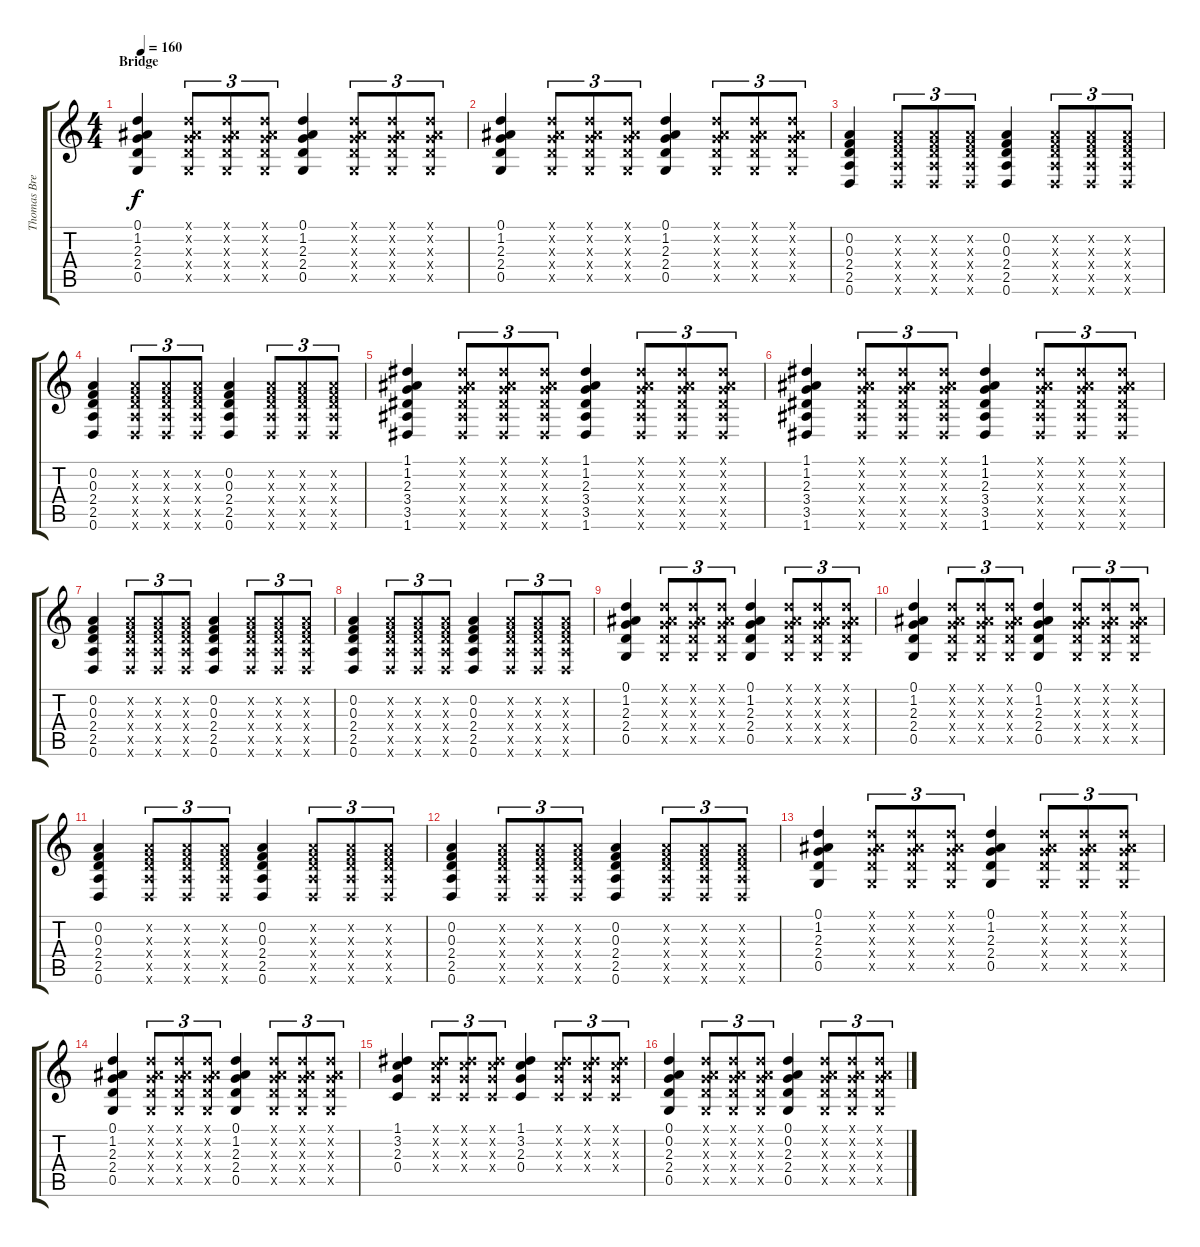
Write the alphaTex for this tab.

\track ("Thomas Bredahl Acoustic" "Thomas Bre") {instrument acousticguitarsteel}
\staff {score tabs}
\tuning (D4 A3 F3 C3 G2 D2) {hide}
\ts (4 4)
\section ("" "Bridge")
\tempo 160
\clef g2
\ks c
(0.1 1.2 2.3 2.4 0.5).4{dy f} (0.1{x} 1.2{x} 2.3{x} 2.4{x} 0.5{x}).8{tu (3 2)} (0.1{x} 1.2{x} 2.3{x} 2.4{x} 0.5{x}).8{tu (3 2)} (0.1{x} 1.2{x} 2.3{x} 2.4{x} 0.5{x}).8{tu (3 2)} (0.1 1.2 2.3 2.4 0.5).4 (0.1{x} 1.2{x} 2.3{x} 2.4{x} 0.5{x}).8{tu (3 2)} (0.1{x} 1.2{x} 2.3{x} 2.4{x} 0.5{x}).8{tu (3 2)} (0.1{x} 1.2{x} 2.3{x} 2.4{x} 0.5{x}).8{tu (3 2)} |
(0.1 1.2 2.3 2.4 0.5).4 (0.1{x} 1.2{x} 2.3{x} 2.4{x} 0.5{x}).8{tu (3 2)} (0.1{x} 1.2{x} 2.3{x} 2.4{x} 0.5{x}).8{tu (3 2)} (0.1{x} 1.2{x} 2.3{x} 2.4{x} 0.5{x}).8{tu (3 2)} (0.1 1.2 2.3 2.4 0.5).4 (0.1{x} 1.2{x} 2.3{x} 2.4{x} 0.5{x}).8{tu (3 2)} (0.1{x} 1.2{x} 2.3{x} 2.4{x} 0.5{x}).8{tu (3 2)} (0.1{x} 1.2{x} 2.3{x} 2.4{x} 0.5{x}).8{tu (3 2)} |
(0.2 0.3 2.4 2.5 0.6).4 (0.2{x} 0.3{x} 2.4{x} 2.5{x} 0.6{x}).8{tu (3 2)} (0.2{x} 0.3{x} 2.4{x} 2.5{x} 0.6{x}).8{tu (3 2)} (0.2{x} 0.3{x} 2.4{x} 2.5{x} 0.6{x}).8{tu (3 2)} (0.2 0.3 2.4 2.5 0.6).4 (0.2{x} 0.3{x} 2.4{x} 2.5{x} 0.6{x}).8{tu (3 2)} (0.2{x} 0.3{x} 2.4{x} 2.5{x} 0.6{x}).8{tu (3 2)} (0.2{x} 0.3{x} 2.4{x} 2.5{x} 0.6{x}).8{tu (3 2)} |
(0.2 0.3 2.4 2.5 0.6).4 (0.2{x} 0.3{x} 2.4{x} 2.5{x} 0.6{x}).8{tu (3 2)} (0.2{x} 0.3{x} 2.4{x} 2.5{x} 0.6{x}).8{tu (3 2)} (0.2{x} 0.3{x} 2.4{x} 2.5{x} 0.6{x}).8{tu (3 2)} (0.2 0.3 2.4 2.5 0.6).4 (0.2{x} 0.3{x} 2.4{x} 2.5{x} 0.6{x}).8{tu (3 2)} (0.2{x} 0.3{x} 2.4{x} 2.5{x} 0.6{x}).8{tu (3 2)} (0.2{x} 0.3{x} 2.4{x} 2.5{x} 0.6{x}).8{tu (3 2)} |
(1.1 1.2 2.3 3.4 3.5 1.6).4 (1.1{x} 1.2{x} 2.3{x} 3.4{x} 3.5{x} 1.6{x}).8{tu (3 2)} (1.1{x} 1.2{x} 2.3{x} 3.4{x} 3.5{x} 1.6{x}).8{tu (3 2)} (1.1{x} 1.2{x} 2.3{x} 3.4{x} 3.5{x} 1.6{x}).8{tu (3 2)} (1.1 1.2 2.3 3.4 3.5 1.6).4 (1.1{x} 1.2{x} 2.3{x} 3.4{x} 3.5{x} 1.6{x}).8{tu (3 2)} (1.1{x} 1.2{x} 2.3{x} 3.4{x} 3.5{x} 1.6{x}).8{tu (3 2)} (1.1{x} 1.2{x} 2.3{x} 3.4{x} 3.5{x} 1.6{x}).8{tu (3 2)} |
(1.1 1.2 2.3 3.4 3.5 1.6).4 (1.1{x} 1.2{x} 2.3{x} 3.4{x} 3.5{x} 1.6{x}).8{tu (3 2)} (1.1{x} 1.2{x} 2.3{x} 3.4{x} 3.5{x} 1.6{x}).8{tu (3 2)} (1.1{x} 1.2{x} 2.3{x} 3.4{x} 3.5{x} 1.6{x}).8{tu (3 2)} (1.1 1.2 2.3 3.4 3.5 1.6).4 (1.1{x} 1.2{x} 2.3{x} 3.4{x} 3.5{x} 1.6{x}).8{tu (3 2)} (1.1{x} 1.2{x} 2.3{x} 3.4{x} 3.5{x} 1.6{x}).8{tu (3 2)} (1.1{x} 1.2{x} 2.3{x} 3.4{x} 3.5{x} 1.6{x}).8{tu (3 2)} |
(0.2 0.3 2.4 2.5 0.6).4 (0.2{x} 0.3{x} 2.4{x} 2.5{x} 0.6{x}).8{tu (3 2)} (0.2{x} 0.3{x} 2.4{x} 2.5{x} 0.6{x}).8{tu (3 2)} (0.2{x} 0.3{x} 2.4{x} 2.5{x} 0.6{x}).8{tu (3 2)} (0.2 0.3 2.4 2.5 0.6).4 (0.2{x} 0.3{x} 2.4{x} 2.5{x} 0.6{x}).8{tu (3 2)} (0.2{x} 0.3{x} 2.4{x} 2.5{x} 0.6{x}).8{tu (3 2)} (0.2{x} 0.3{x} 2.4{x} 2.5{x} 0.6{x}).8{tu (3 2)} |
(0.2 0.3 2.4 2.5 0.6).4 (0.2{x} 0.3{x} 2.4{x} 2.5{x} 0.6{x}).8{tu (3 2)} (0.2{x} 0.3{x} 2.4{x} 2.5{x} 0.6{x}).8{tu (3 2)} (0.2{x} 0.3{x} 2.4{x} 2.5{x} 0.6{x}).8{tu (3 2)} (0.2 0.3 2.4 2.5 0.6).4 (0.2{x} 0.3{x} 2.4{x} 2.5{x} 0.6{x}).8{tu (3 2)} (0.2{x} 0.3{x} 2.4{x} 2.5{x} 0.6{x}).8{tu (3 2)} (0.2{x} 0.3{x} 2.4{x} 2.5{x} 0.6{x}).8{tu (3 2)} |
(0.1 1.2 2.3 2.4 0.5).4 (0.1{x} 1.2{x} 2.3{x} 2.4{x} 0.5{x}).8{tu (3 2)} (0.1{x} 1.2{x} 2.3{x} 2.4{x} 0.5{x}).8{tu (3 2)} (0.1{x} 1.2{x} 2.3{x} 2.4{x} 0.5{x}).8{tu (3 2)} (0.1 1.2 2.3 2.4 0.5).4 (0.1{x} 1.2{x} 2.3{x} 2.4{x} 0.5{x}).8{tu (3 2)} (0.1{x} 1.2{x} 2.3{x} 2.4{x} 0.5{x}).8{tu (3 2)} (0.1{x} 1.2{x} 2.3{x} 2.4{x} 0.5{x}).8{tu (3 2)} |
(0.1 1.2 2.3 2.4 0.5).4 (0.1{x} 1.2{x} 2.3{x} 2.4{x} 0.5{x}).8{tu (3 2)} (0.1{x} 1.2{x} 2.3{x} 2.4{x} 0.5{x}).8{tu (3 2)} (0.1{x} 1.2{x} 2.3{x} 2.4{x} 0.5{x}).8{tu (3 2)} (0.1 1.2 2.3 2.4 0.5).4 (0.1{x} 1.2{x} 2.3{x} 2.4{x} 0.5{x}).8{tu (3 2)} (0.1{x} 1.2{x} 2.3{x} 2.4{x} 0.5{x}).8{tu (3 2)} (0.1{x} 1.2{x} 2.3{x} 2.4{x} 0.5{x}).8{tu (3 2)} |
(0.2 0.3 2.4 2.5 0.6).4 (0.2{x} 0.3{x} 2.4{x} 2.5{x} 0.6{x}).8{tu (3 2)} (0.2{x} 0.3{x} 2.4{x} 2.5{x} 0.6{x}).8{tu (3 2)} (0.2{x} 0.3{x} 2.4{x} 2.5{x} 0.6{x}).8{tu (3 2)} (0.2 0.3 2.4 2.5 0.6).4 (0.2{x} 0.3{x} 2.4{x} 2.5{x} 0.6{x}).8{tu (3 2)} (0.2{x} 0.3{x} 2.4{x} 2.5{x} 0.6{x}).8{tu (3 2)} (0.2{x} 0.3{x} 2.4{x} 2.5{x} 0.6{x}).8{tu (3 2)} |
(0.2 0.3 2.4 2.5 0.6).4 (0.2{x} 0.3{x} 2.4{x} 2.5{x} 0.6{x}).8{tu (3 2)} (0.2{x} 0.3{x} 2.4{x} 2.5{x} 0.6{x}).8{tu (3 2)} (0.2{x} 0.3{x} 2.4{x} 2.5{x} 0.6{x}).8{tu (3 2)} (0.2 0.3 2.4 2.5 0.6).4 (0.2{x} 0.3{x} 2.4{x} 2.5{x} 0.6{x}).8{tu (3 2)} (0.2{x} 0.3{x} 2.4{x} 2.5{x} 0.6{x}).8{tu (3 2)} (0.2{x} 0.3{x} 2.4{x} 2.5{x} 0.6{x}).8{tu (3 2)} |
(0.1 1.2 2.3 2.4 0.5).4 (0.1{x} 1.2{x} 2.3{x} 2.4{x} 0.5{x}).8{tu (3 2)} (0.1{x} 1.2{x} 2.3{x} 2.4{x} 0.5{x}).8{tu (3 2)} (0.1{x} 1.2{x} 2.3{x} 2.4{x} 0.5{x}).8{tu (3 2)} (0.1 1.2 2.3 2.4 0.5).4 (0.1{x} 1.2{x} 2.3{x} 2.4{x} 0.5{x}).8{tu (3 2)} (0.1{x} 1.2{x} 2.3{x} 2.4{x} 0.5{x}).8{tu (3 2)} (0.1{x} 1.2{x} 2.3{x} 2.4{x} 0.5{x}).8{tu (3 2)} |
(0.1 1.2 2.3 2.4 0.5).4 (0.1{x} 1.2{x} 2.3{x} 2.4{x} 0.5{x}).8{tu (3 2)} (0.1{x} 1.2{x} 2.3{x} 2.4{x} 0.5{x}).8{tu (3 2)} (0.1{x} 1.2{x} 2.3{x} 2.4{x} 0.5{x}).8{tu (3 2)} (0.1 1.2 2.3 2.4 0.5).4 (0.1{x} 1.2{x} 2.3{x} 2.4{x} 0.5{x}).8{tu (3 2)} (0.1{x} 1.2{x} 2.3{x} 2.4{x} 0.5{x}).8{tu (3 2)} (0.1{x} 1.2{x} 2.3{x} 2.4{x} 0.5{x}).8{tu (3 2)} |
(1.1 3.2 2.3 0.4).4 (1.1{x} 3.2{x} 2.3{x} 0.4{x}).8{tu (3 2)} (1.1{x} 3.2{x} 2.3{x} 0.4{x}).8{tu (3 2)} (1.1{x} 3.2{x} 2.3{x} 0.4{x}).8{tu (3 2)} (1.1 3.2 2.3 0.4).4 (1.1{x} 3.2{x} 2.3{x} 0.4{x}).8{tu (3 2)} (1.1{x} 3.2{x} 2.3{x} 0.4{x}).8{tu (3 2)} (1.1{x} 3.2{x} 2.3{x} 0.4{x}).8{tu (3 2)} |
(0.1 0.2 2.3 2.4 0.5).4 (0.1{x} 0.2{x} 2.3{x} 2.4{x} 0.5{x}).8{tu (3 2)} (0.1{x} 0.2{x} 2.3{x} 2.4{x} 0.5{x}).8{tu (3 2)} (0.1{x} 0.2{x} 2.3{x} 2.4{x} 0.5{x}).8{tu (3 2)} (0.1 0.2 2.3 2.4 0.5).4 (0.1{x} 0.2{x} 2.3{x} 2.4{x} 0.5{x}).8{tu (3 2)} (0.1{x} 0.2{x} 2.3{x} 2.4{x} 0.5{x}).8{tu (3 2)} (0.1{x} 0.2{x} 2.3{x} 2.4{x} 0.5{x}).8{tu (3 2)}
